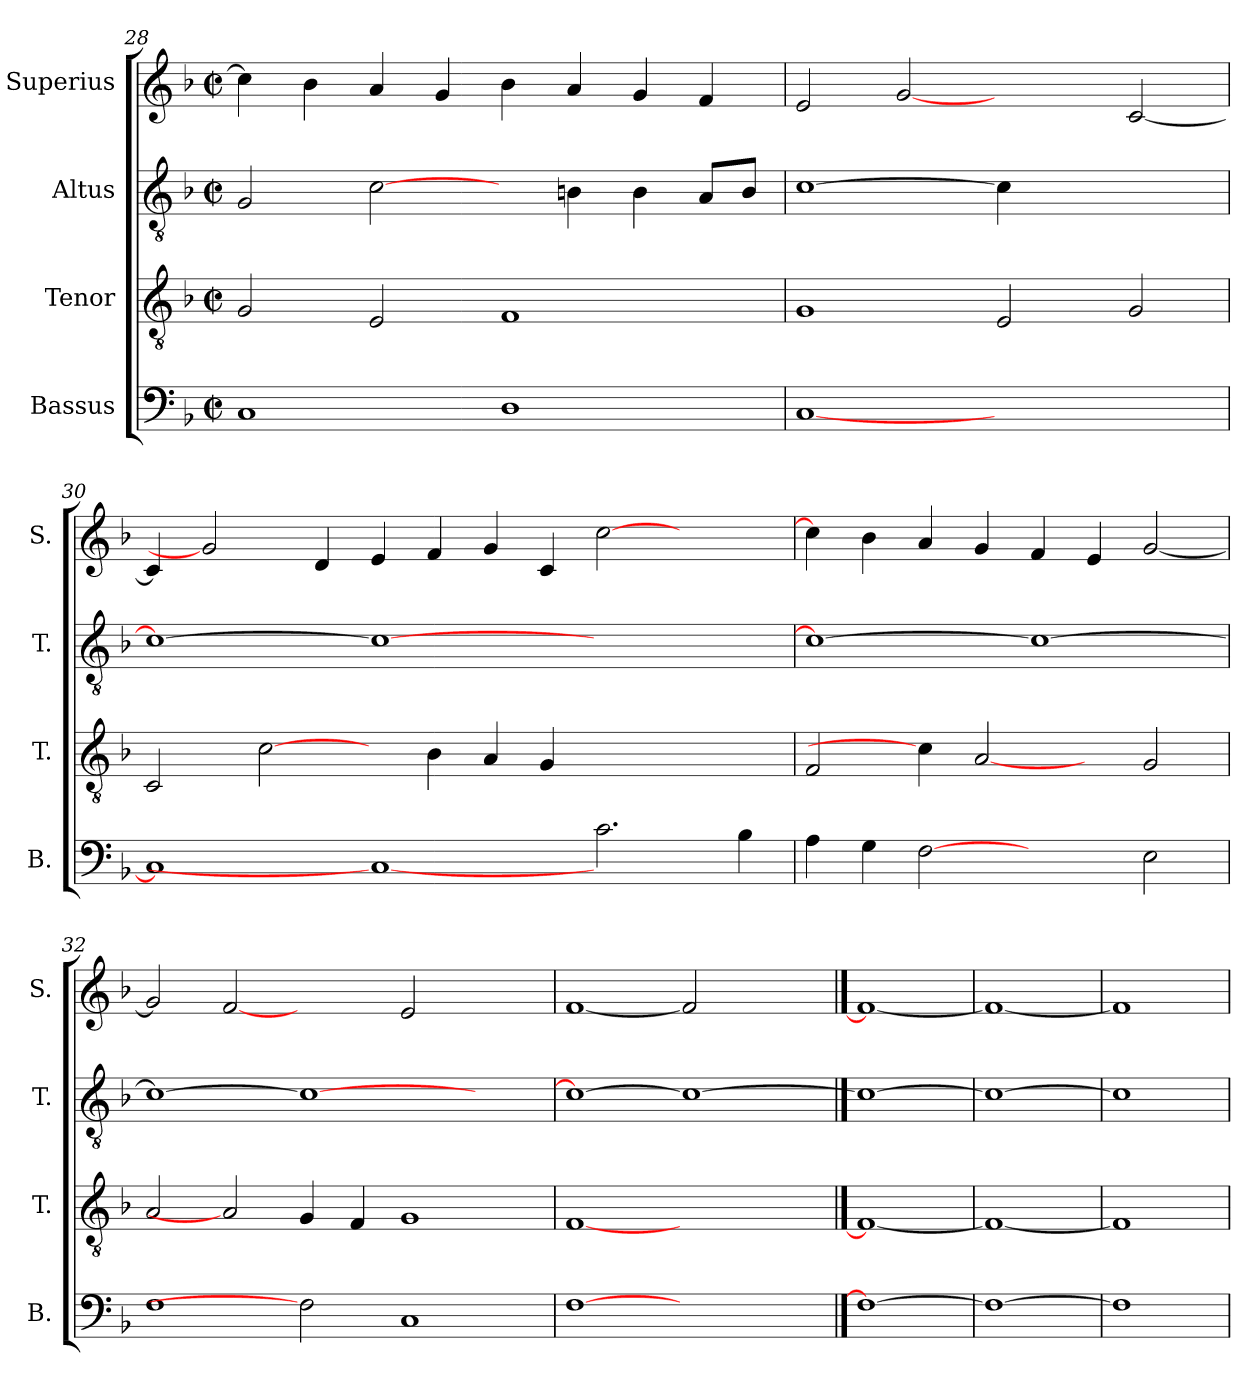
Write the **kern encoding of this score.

**kern	**kern	**kern	**kern
*part4	*part3	*part2	*part1
*staff4	*staff3	*staff2	*staff1
*I"Bassus	*I"Tenor	*I"Altus	*I"Superius
*I'B.	*I'T.	*I'T.	*I'S.
!!LO:PB:g=z
*clefF4	*clefGv2	*clefGv2	*clefG2
*	*ITrd7c12	*ITrd7c12	*
*k[b-]	*k[b-]	*k[b-]	*k[b-]
*F:	*F:	*F:	*F:
*M2/2	*M2/2	*M2/2	*M2/2
*met(c|)	*met(c|)	*met(c|)	*met(c|)
=28	=28	=28	=28
1Ci	2GGi/	2GGi/	4cci\]
.	.	.	4b-i\
.	2EEi/	[2Ci\	4ai/
.	.	.	4gi/
1Di	1FFi	4ryy	4b-i\
.	.	4BBni\	4ai/
.	.	4BBi\	4gi/
.	.	8AAi/L	4fi/
.	.	8BBi/J	.
=29	=29	=29	=29
[<1Ci	1GGi	[>1Ci	2ei/
.	.	.	[2gi
1ryy	2EEi/	4Ci\]	2ryy
.	.	2.ryy	.
.	2GGi/	.	[<2ci/
=30	=30	=30	=30
1Ci]	2CCi/	1Ci_>	4ci/]
.	.	.	2gi]
.	[2Ci\	.	.
.	.	.	4di/
1Ci_	4ryy	1Ci_	4ei/
.	4BB-i\	.	4fi/
.	4AAi/	.	4gi/
.	4GGi/	.	4ci/
2.ci\	1ryy	1ryy	[>2cci\
.	.	.	2ryy
4B-i\	.	.	.
!!LO:LB:g=z
=31	=31	=31	=31
4Ai\	2FFi/	1Ci_>	4cci\]
4Gi\	.	.	4b-i\
[2Fi	4Ci\]	.	4ai/
.	[2AAi	.	4gi/
2ryy	.	1Ci_	4fi/
.	4ryy	.	4ei/
2Ei\	2GGi/	.	[<2gi/
=32	=32	=32	=32
1Fi	2AAi/	1Ci_>	2gi/]
.	2AAi]	.	[2fi
2Fi]	4GGi/	1Ci_	2ryy
.	4FFi/	.	.
1Ci	1GGi	.	2ei/
.	.	2ryy	2ryy
=33	=33	=33	=33
[1Fi	[1FFi	1Ci_>	[1fi
1ryy	1ryy	1Ci_	2fi]
.	.	.	2ryy
==34	==34	==34	==34
1Fi_	1FFi_	1Ci_	1fi_
=35	=35	=35	=35
1Fi_	1FFi_	1Ci_	1fi_
=36	=36	=36	=36
1Fi]	1FFi]	1Ci]	1fi]
=	=	=	=
*-	*-	*-	*-
